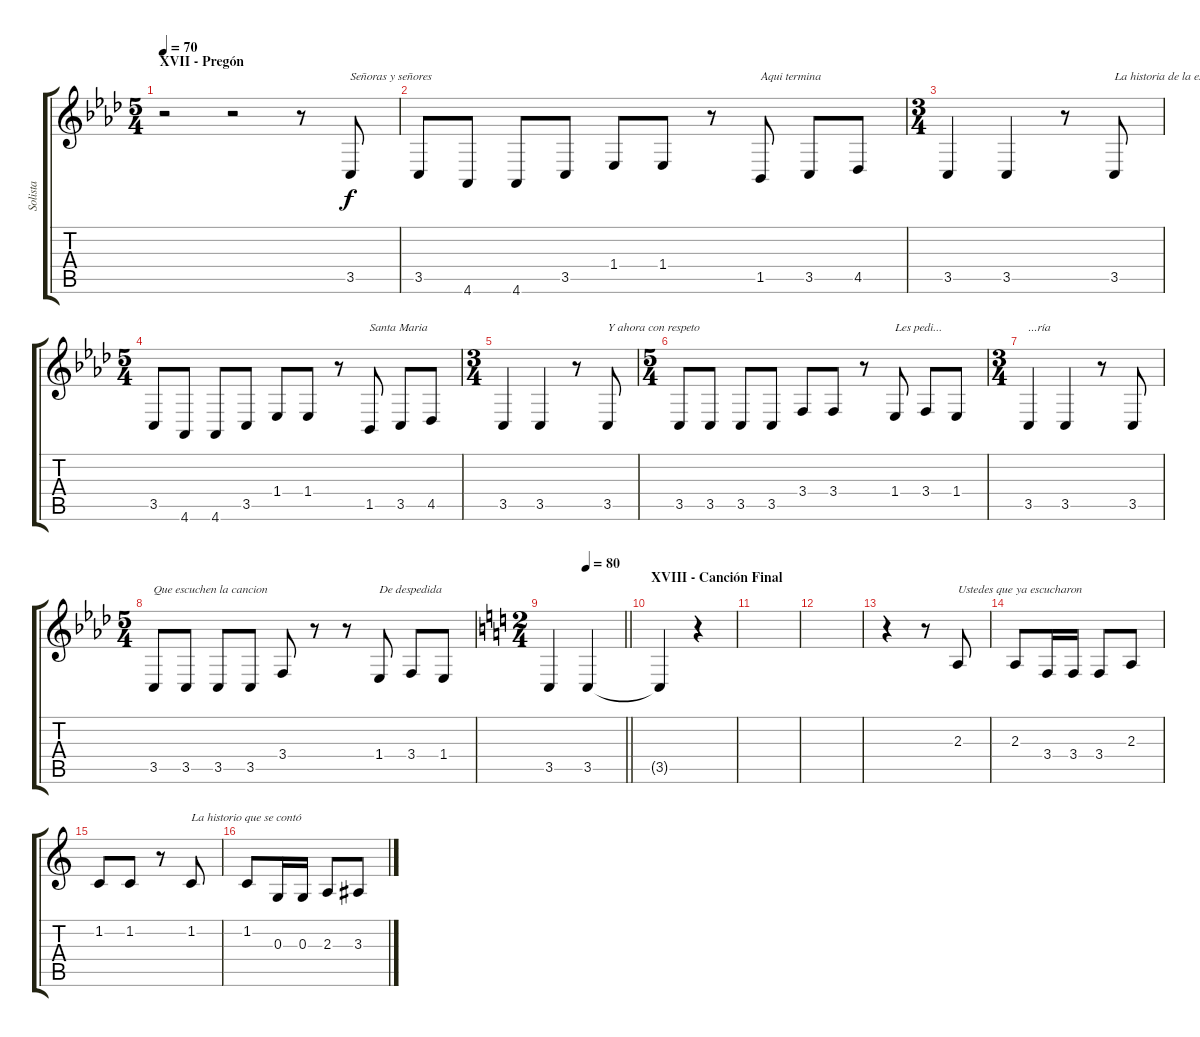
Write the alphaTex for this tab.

\track ("Solista" "Solista") {instrument synthstrings2}
\staff {score tabs}
\tuning (E4 B3 G3 D3 A2 E2) {hide}
\ts (5 4)
\section ("" "XVII - Pregón")
\tempo 70
\clef g2
\ks ab
r.2{dy f instrument synthstrings2} r.2 r.8 3.5.8{txt "Señoras y señores"} |
3.5.8 4.6.8 4.6.8 3.5.8 1.4.8 1.4.8 r.8 1.5.8{txt "Aqui termina"} 3.5.8 4.5.8 |
\ts (3 4)
3.5.4 3.5.4 r.8 3.5.8{txt "La historia de la escuela"} |
\ts (5 4)
3.5.8 4.6.8 4.6.8 3.5.8 1.4.8 1.4.8 r.8 1.5.8{txt "Santa Maria"} 3.5.8 4.5.8 |
\ts (3 4)
3.5.4 3.5.4 r.8 3.5.8{txt "Y ahora con respeto"} |
\ts (5 4)
3.5.8 3.5.8 3.5.8 3.5.8 3.4.8 3.4.8 r.8 1.4.8{txt "Les pedi..."} 3.4.8 1.4.8 |
\ts (3 4)
3.5.4{txt "...ría"} 3.5.4 r.8 3.5.8 |
\ts (5 4)
3.5.8{txt "Que escuchen la cancion"} 3.5.8 3.5.8 3.5.8 3.4.8 r.8 r.8 1.4.8{txt "De despedida"} 3.4.8 1.4.8 |
\ts (2 4)
\tempo (80 0.5)
\barLineRight lightlight
\ks c
3.5.4 3.5.4 |
\section ("" "XVIII - Canción Final")
3.5{t}.4 r.4 |
|
|
r.4 r.8 2.3.8{txt "Ustedes que ya escucharon"} |
2.3.8 3.4.16 3.4.16 3.4.8 2.3.8 |
1.2.8 1.2.8 r.8 1.2.8{txt "La historio que se contó"} |
1.2.8 0.3.16 0.3.16 2.3.8 3.3.8
